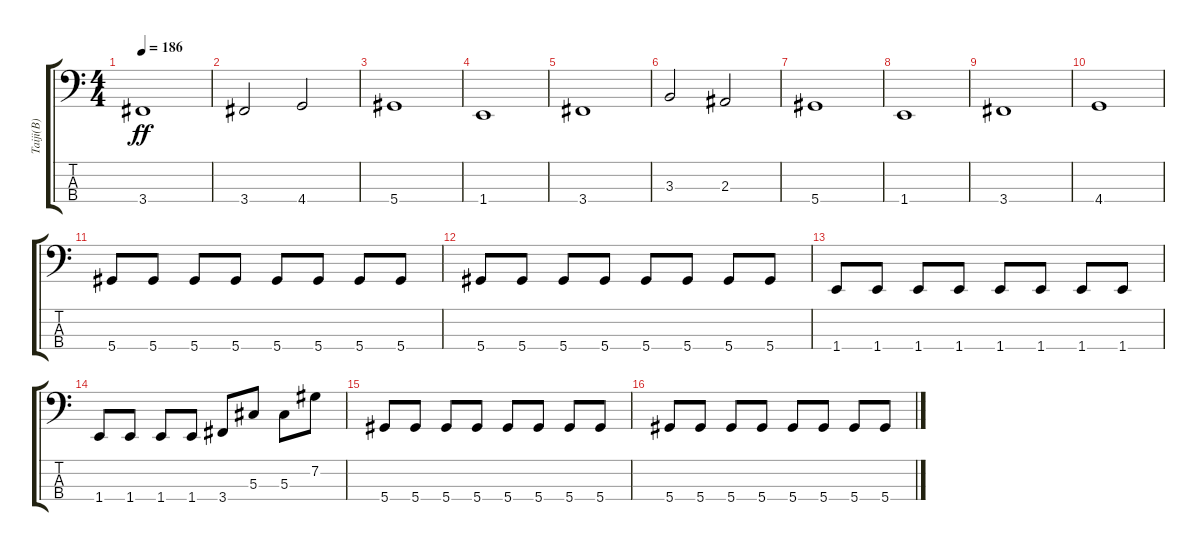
\track ("Taiji(B)" "Taiji(B)") {instrument electricbasspick}
\staff {score tabs}
\tuning (Gb2 Db2 Ab1 Eb1) {hide}
\ts (4 4)
\tempo 186
\clef f4
\ks c
3.4.1{dy ff} |
3.4.2 4.4.2 |
5.4.1 |
1.4.1 |
3.4.1 |
3.3.2 2.3.2 |
5.4.1 |
1.4.1 |
3.4.1 |
4.4.1 |
5.4.8 5.4.8 5.4.8 5.4.8 5.4.8 5.4.8 5.4.8 5.4.8 |
5.4.8 5.4.8 5.4.8 5.4.8 5.4.8 5.4.8 5.4.8 5.4.8 |
1.4.8 1.4.8 1.4.8 1.4.8 1.4.8 1.4.8 1.4.8 1.4.8 |
1.4.8 1.4.8 1.4.8 1.4.8 3.4.8 5.3.8 5.3.8 7.2.8 |
5.4.8 5.4.8 5.4.8 5.4.8 5.4.8 5.4.8 5.4.8 5.4.8 |
5.4.8 5.4.8 5.4.8 5.4.8 5.4.8 5.4.8 5.4.8 5.4.8
